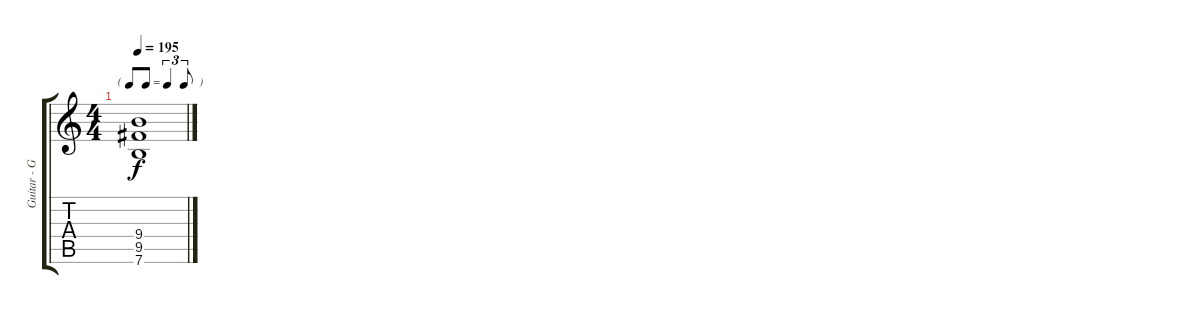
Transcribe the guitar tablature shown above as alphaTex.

\track ("Guitar - Greg" "Guitar - G") {instrument electricguitarclean}
\staff {score tabs}
\tuning (E4 B3 G3 D3 A2 E2) {hide}
\ts (4 4)
\tf triplet8th
\tempo 195
\clef g2
\ks c
(9.4{t} 9.5{t} 7.6{t}).1{dy f}
